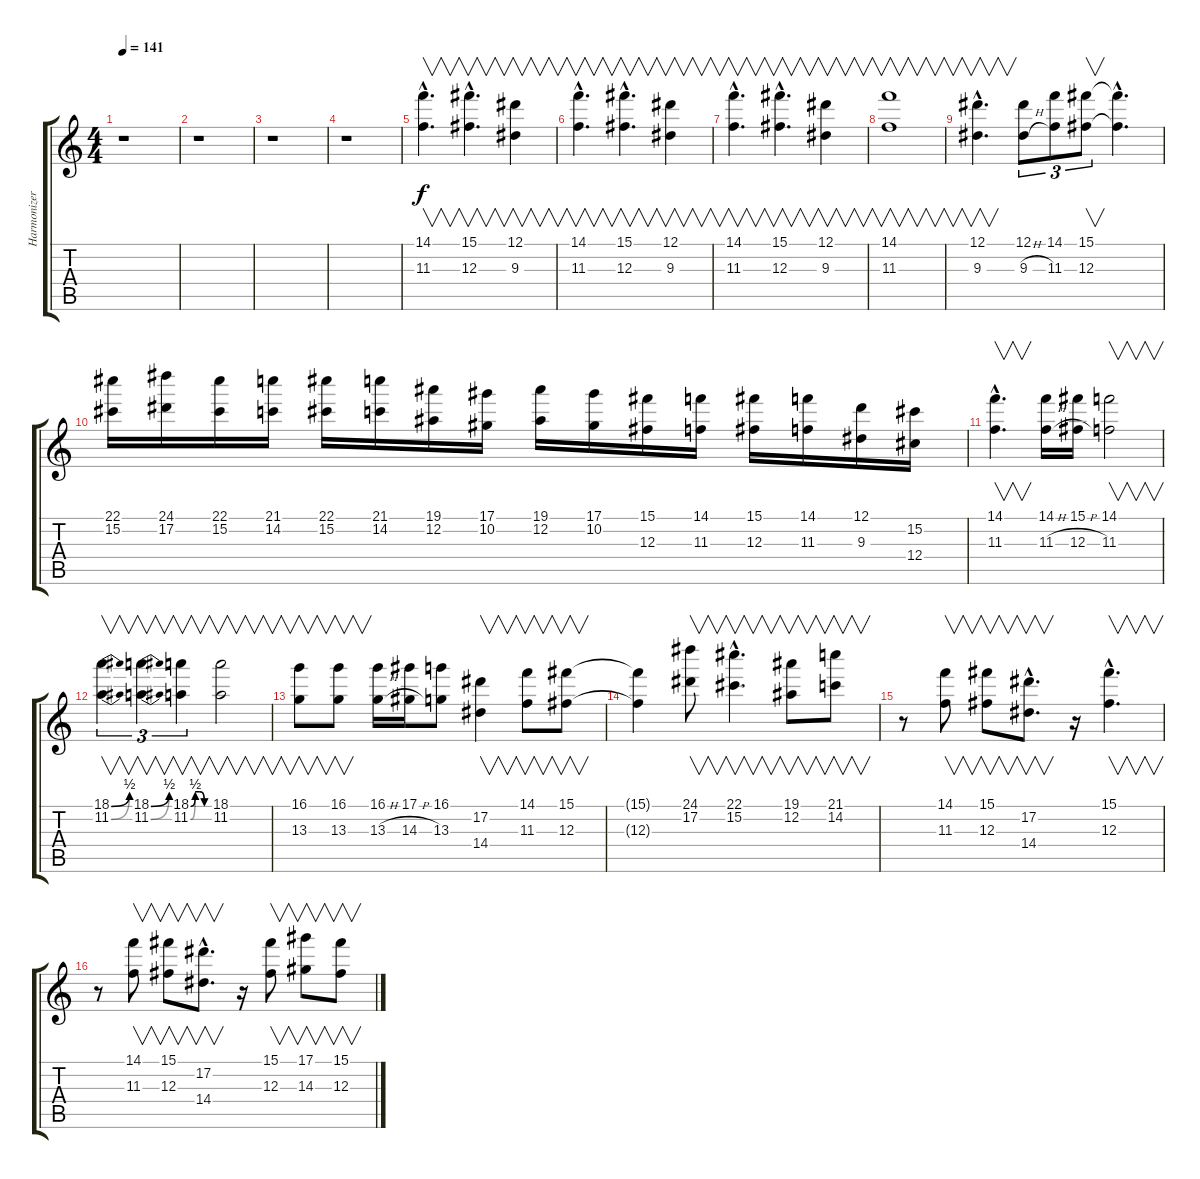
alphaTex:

\track ("Harmonizer for Guitar 1" "Harmonizer") {instrument distortionguitar}
\staff {score tabs}
\tuning (Eb4 Bb3 Gb3 Db3 Ab2 Eb2) {hide}
\ts (4 4)
\tempo 141
\clef g2
\ks c
r.1{dy f} |
r.1 |
r.1 |
r.1 |
(14.1{hac} 11.3{hac}).4{v d} (15.1{hac} 12.3{hac}).4{v d} (12.1 9.3).4{v} |
(14.1{hac} 11.3{hac}).4{v d} (15.1{hac} 12.3{hac}).4{v d} (12.1 9.3).4{v} |
(14.1{hac} 11.3{hac}).4{v d} (15.1{hac} 12.3{hac}).4{v d} (12.1 9.3).4{v} |
(14.1 11.3).1{v} |
(12.1{hac} 9.3{hac}).4{v d} (12.1 9.3{h}).8{tu (3 2)} (14.1 11.3).8{tu (3 2)} (15.1 12.3).8{v tu (3 2)} (15.1{hac t} 12.3{hac t}).4{d} |
(22.1 15.2).16 (24.1 17.2).16 (22.1 15.2).16 (21.1 14.2).16 (22.1 15.2).16 (21.1 14.2).16 (19.1 12.2).16 (17.1 10.2).16 (19.1 12.2).16 (17.1 10.2).16 (15.1 12.3).16 (14.1 11.3).16 (15.1 12.3).16 (14.1 11.3).16 (12.1 9.3).16 (15.2 12.4).16 |
(14.1{hac} 11.3{hac}).4{v d} (14.1 11.3{h}).16 (15.1 12.3{h}).16 (14.1 11.3).2{v} |
(18.1{be (bend 0 0 60 2)} 11.2{be (bend 0 0 60 2)}).4{v tu (3 2)} (18.1{be (bend 0 0 60 2)} 11.2{be (bend 0 0 60 2)}).4{v tu (3 2)} (18.1{be (custom 0 0 15 2 30 2 45 0 60 0)} 11.2{be (custom 0 0 15 2 30 2 45 0 60 0)}).4{v tu (3 2)} (18.1 11.2).2{v} |
(16.1 13.3).8{v} (16.1 13.3).8{v} (16.1 13.3{h}).16 (17.1 14.3{h}).16 (16.1 13.3).8 (17.2 14.4).4{v} (14.1 11.3).8{v} (15.1 12.3).8{v} |
(15.1{t} 12.3{t}).4 (24.1 17.2).8{v} (22.1{hac} 15.2{hac}).4{v d} (19.1 12.2).8{v} (21.1 14.2).8{v} |
r.8 (14.1 11.3).8{v} (15.1 12.3).8{v} (17.2{hac} 14.4{hac}).8{v d} r.16 (15.1{hac} 12.3{hac}).4{v d} |
r.8 (14.1 11.3).8{v} (15.1 12.3).8{v} (17.2{hac} 14.4{hac}).8{v d} r.16 (15.1 12.3).8{v} (17.1 14.3).8{v} (15.1 12.3).8{v}
